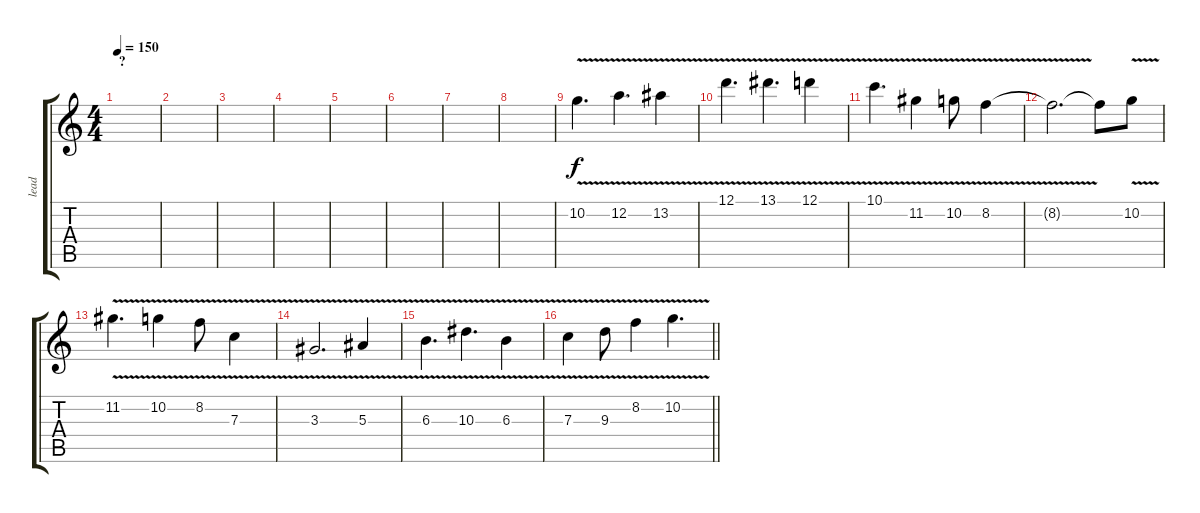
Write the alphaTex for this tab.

\track ("lead" "lead") {instrument overdrivenguitar}
\staff {score tabs}
\tuning (D4 A3 F3 C3 G2 D2) {hide}
\ts (4 4)
\section ("" "?")
\tempo 150
\clef g2
\ks c
|
|
|
|
|
|
|
|
10.2{v}.4{d} 12.2{v}.4{d} 13.2{v}.4 |
12.1{v}.4{d} 13.1{v}.4{d} 12.1{v}.4 |
10.1{v}.4{d} 11.2{v}.4 10.2{v}.8 8.2{v}.4 |
8.2{t}.2{d} 8.2{t}.8 10.2{v}.8 |
11.2{v}.4{d} 10.2{v}.4 8.2{v}.8 7.3{v}.4 |
3.3{v}.2{d} 5.3{v}.4 |
6.3{v}.4{d} 10.3{v}.4{d} 6.3{v}.4 |
\barLineRight lightlight
7.3{v}.4 9.3{v}.8 8.2{v}.4 10.2{v}.4{d}
